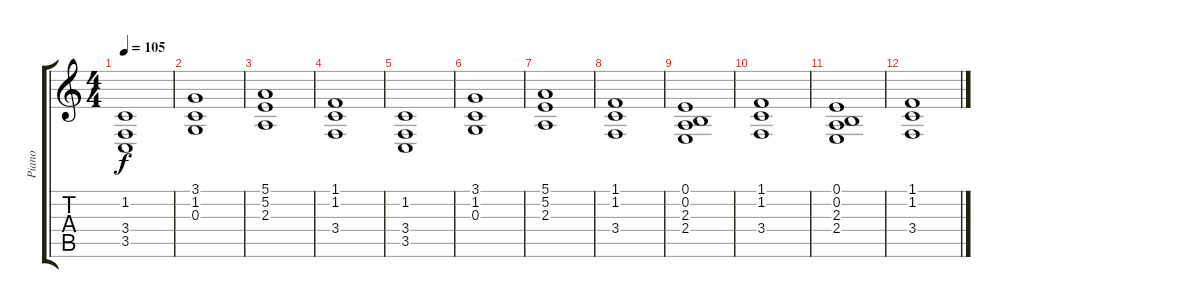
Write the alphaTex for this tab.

\track ("Piano" "Piano") {instrument pad8sweep}
\staff {score tabs}
\tuning (E4 B3 G3 D3 A2 E2) {hide}
\ts (4 4)
\tempo 105
\clef g2
\ks c
(1.2 3.4 3.5).1{dy f} |
(3.1 1.2 0.3).1 |
(5.1 5.2 2.3).1 |
(1.1 1.2 3.4).1 |
(1.2 3.4 3.5).1 |
(3.1 1.2 0.3).1 |
(5.1 5.2 2.3).1 |
(1.1 1.2 3.4).1 |
(0.1 0.2 2.3 2.4).1 |
(1.1 1.2 3.4).1 |
(0.1 0.2 2.3 2.4).1 |
(1.1 1.2 3.4).1
